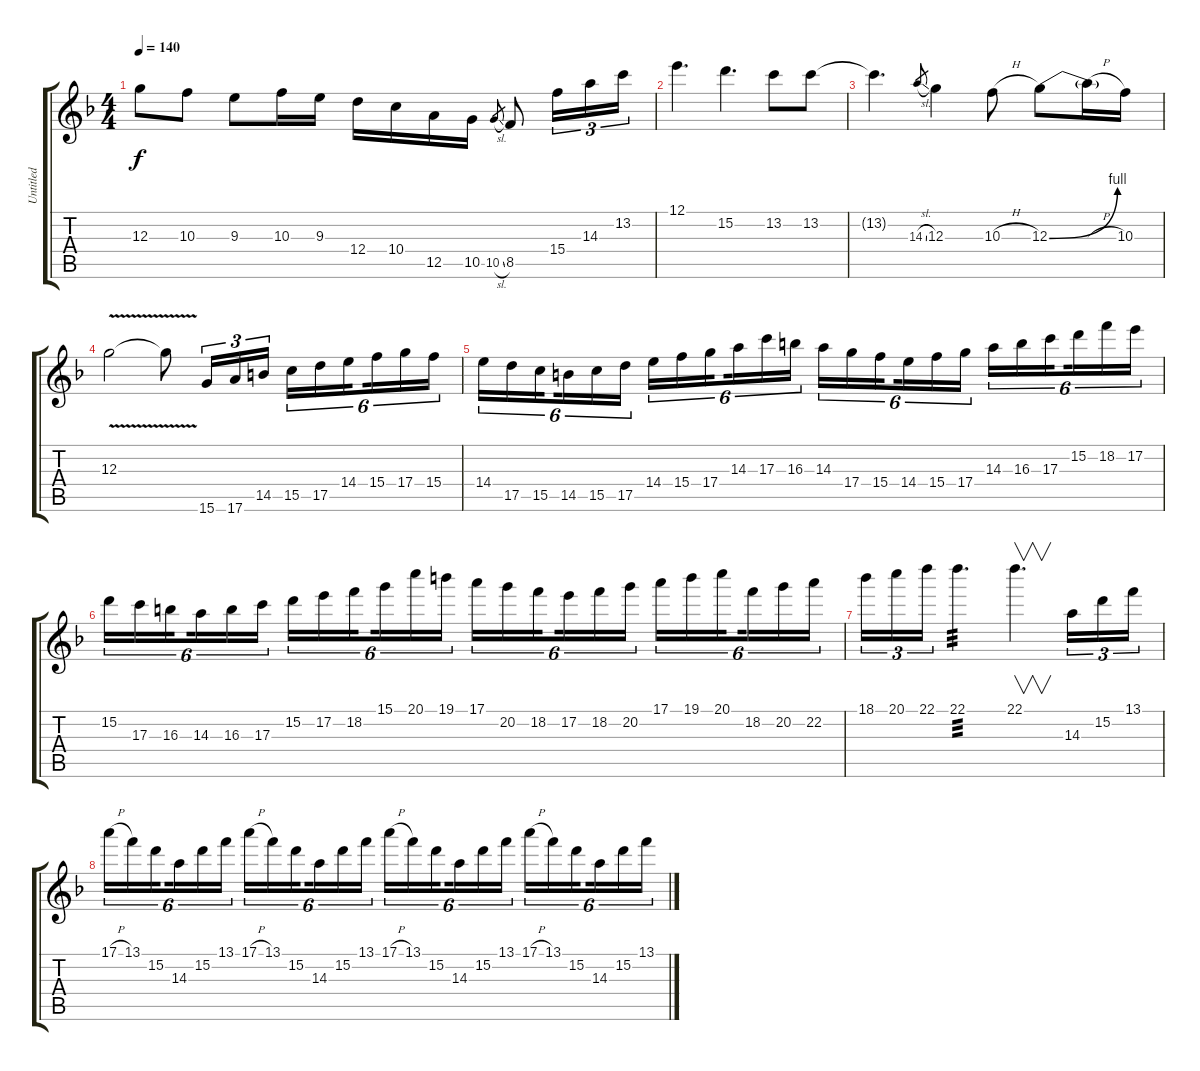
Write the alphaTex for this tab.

\track ("Untitled" "Untitled") {instrument distortionguitar}
\staff {score tabs}
\tuning (E4 B3 G3 D3 A2 E2) {hide}
\ts (4 4)
\tempo 140
\clef g2
\ks f
12.3{t}.8{dy f} 10.3.8 9.3.8 10.3.16 9.3.16 12.4.16 10.4.16 12.5.16 10.5.16 10.5{sl}.8{gr} 8.5.8 15.4.16{tu (3 2)} 14.3.16{tu (3 2)} 13.2.16{tu (3 2)} |
12.1.4{d} 15.2.4{d} 13.2.8 13.2.8 |
13.2{t}.4{d} 14.3{sl}.8{gr} 12.3.4 10.3{h}.8 12.3{be (bend 0 0 60 4)}.8 12.3{h t}.16 10.3.16 |
12.3{v}.2 12.3{v t}.8 15.6.16{tu (3 2)} 17.6.16{tu (3 2)} 14.5.16{tu (3 2)} 15.5.16{tu (6 4)} 17.5.16{tu (6 4)} 14.4.16{tu (6 4) beam splitsecondary} 15.4.16{tu (6 4)} 17.4.16{tu (6 4)} 15.4.16{tu (6 4)} |
14.4.16{tu (6 4)} 17.5.16{tu (6 4)} 15.5.16{tu (6 4) beam splitsecondary} 14.5.16{tu (6 4)} 15.5.16{tu (6 4)} 17.5.16{tu (6 4)} 14.4.16{tu (6 4)} 15.4.16{tu (6 4)} 17.4.16{tu (6 4) beam splitsecondary} 14.3.16{tu (6 4)} 17.3.16{tu (6 4)} 16.3.16{tu (6 4)} 14.3.16{tu (6 4)} 17.4.16{tu (6 4)} 15.4.16{tu (6 4) beam splitsecondary} 14.4.16{tu (6 4)} 15.4.16{tu (6 4)} 17.4.16{tu (6 4)} 14.3.16{tu (6 4)} 16.3.16{tu (6 4)} 17.3.16{tu (6 4) beam splitsecondary} 15.2.16{tu (6 4)} 18.2.16{tu (6 4)} 17.2.16{tu (6 4)} |
15.2.16{tu (6 4)} 17.3.16{tu (6 4)} 16.3.16{tu (6 4) beam splitsecondary} 14.3.16{tu (6 4)} 16.3.16{tu (6 4)} 17.3.16{tu (6 4)} 15.2.16{tu (6 4)} 17.2.16{tu (6 4)} 18.2.16{tu (6 4) beam splitsecondary} 15.1.16{tu (6 4)} 20.1.16{tu (6 4)} 19.1.16{tu (6 4)} 17.1.16{tu (6 4)} 20.2.16{tu (6 4)} 18.2.16{tu (6 4) beam splitsecondary} 17.2.16{tu (6 4)} 18.2.16{tu (6 4)} 20.2.16{tu (6 4)} 17.1.16{tu (6 4)} 19.1.16{tu (6 4)} 20.1.16{tu (6 4) beam splitsecondary} 18.2.16{tu (6 4)} 20.2.16{tu (6 4)} 22.2.16{tu (6 4)} |
18.1.16{tu (3 2)} 20.1.16{tu (3 2)} 22.1.16{tu (3 2)} 22.1.4{d tp 3} 22.1.4{v d} 14.3.16{tu (3 2)} 15.2.16{tu (3 2)} 13.1.16{tu (3 2)} |
17.1{h}.16{tu (6 4)} 13.1.16{tu (6 4)} 15.2.16{tu (6 4) beam splitsecondary} 14.3.16{tu (6 4)} 15.2.16{tu (6 4)} 13.1.16{tu (6 4)} 17.1{h}.16{tu (6 4)} 13.1.16{tu (6 4)} 15.2.16{tu (6 4) beam splitsecondary} 14.3.16{tu (6 4)} 15.2.16{tu (6 4)} 13.1.16{tu (6 4)} 17.1{h}.16{tu (6 4)} 13.1.16{tu (6 4)} 15.2.16{tu (6 4) beam splitsecondary} 14.3.16{tu (6 4)} 15.2.16{tu (6 4)} 13.1.16{tu (6 4)} 17.1{h}.16{tu (6 4)} 13.1.16{tu (6 4)} 15.2.16{tu (6 4) beam splitsecondary} 14.3.16{tu (6 4)} 15.2.16{tu (6 4)} 13.1.16{tu (6 4)}
